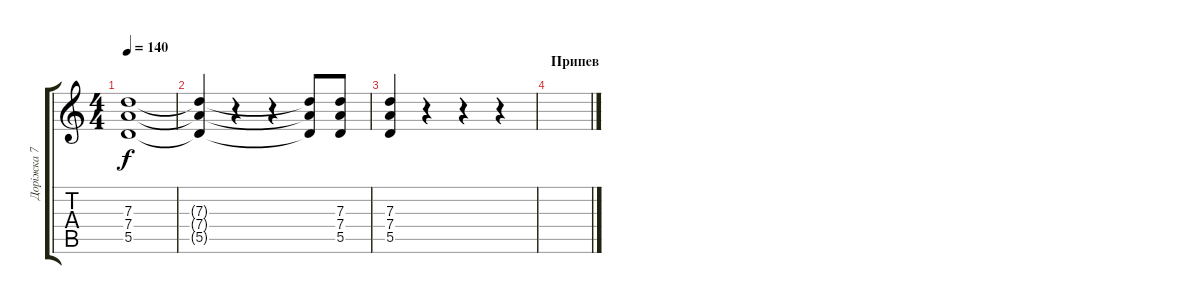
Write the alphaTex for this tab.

\track ("Доріжка 7" "Доріжка 7") {instrument overdrivenguitar}
\staff {score tabs}
\tuning (E4 B3 G3 D3 A2 E2) {hide}
\ts (4 4)
\tempo 140
\clef g2
\ks c
(7.3{t} 7.4{t} 5.5{t}).1{dy f} |
(7.3{t} 7.4{t} 5.5{t}).4 r.4 r.4 (7.3{t} 7.4{t} 5.5{t}).8 (7.3 7.4 5.5).8 |
(7.3 7.4 5.5).4 r.4 r.4 r.4 |
\section ("" "Припев")
